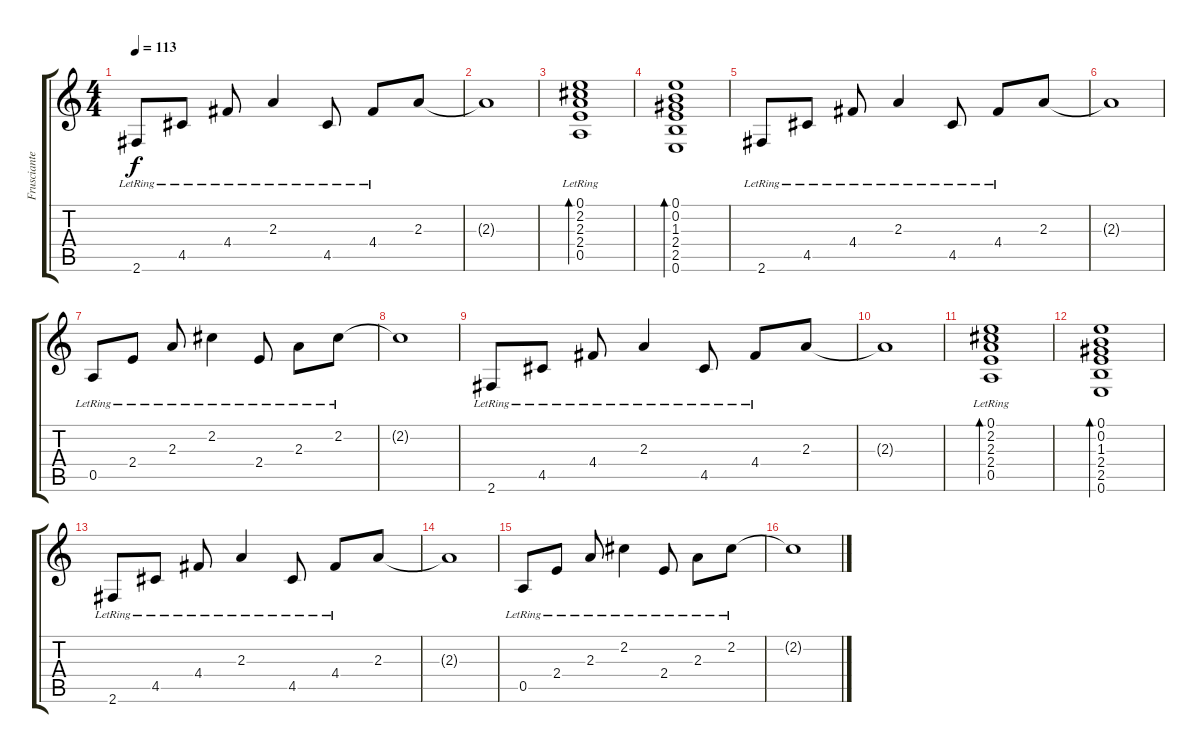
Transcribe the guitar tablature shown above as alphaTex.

\track ("Frusciante 1" "Frusciante") {instrument electricguitarclean}
\staff {score tabs}
\tuning (E4 B3 G3 D3 A2 E2) {hide}
\ts (4 4)
\tempo 113
\clef g2
\ks c
2.6{lr}.8{dy f} 4.5{lr}.8 4.4{lr}.8 2.3{lr}.4 4.5{lr}.8 4.4{lr}.8 2.3.8 |
2.3{t}.1 |
(0.1 2.2 2.3 2.4 0.5{lr}).1{bd 120} |
(0.1 0.2 1.3 2.4 2.5 0.6).1{bd 120} |
2.6{lr}.8 4.5{lr}.8 4.4{lr}.8 2.3{lr}.4 4.5{lr}.8 4.4{lr}.8 2.3.8 |
2.3{t}.1 |
0.5{lr}.8 2.4{lr}.8 2.3{lr}.8 2.2{lr}.4 2.4{lr}.8 2.3{lr}.8 2.2{lr}.8 |
2.2{t}.1 |
2.6{lr}.8 4.5{lr}.8 4.4{lr}.8 2.3{lr}.4 4.5{lr}.8 4.4{lr}.8 2.3.8 |
2.3{t}.1 |
(0.1 2.2 2.3 2.4 0.5{lr}).1{bd 120} |
(0.1 0.2 1.3 2.4 2.5 0.6).1{bd 120} |
2.6{lr}.8 4.5{lr}.8 4.4{lr}.8 2.3{lr}.4 4.5{lr}.8 4.4{lr}.8 2.3.8 |
2.3{t}.1 |
0.5{lr}.8 2.4{lr}.8 2.3{lr}.8 2.2{lr}.4 2.4{lr}.8 2.3{lr}.8 2.2{lr}.8 |
2.2{t}.1
